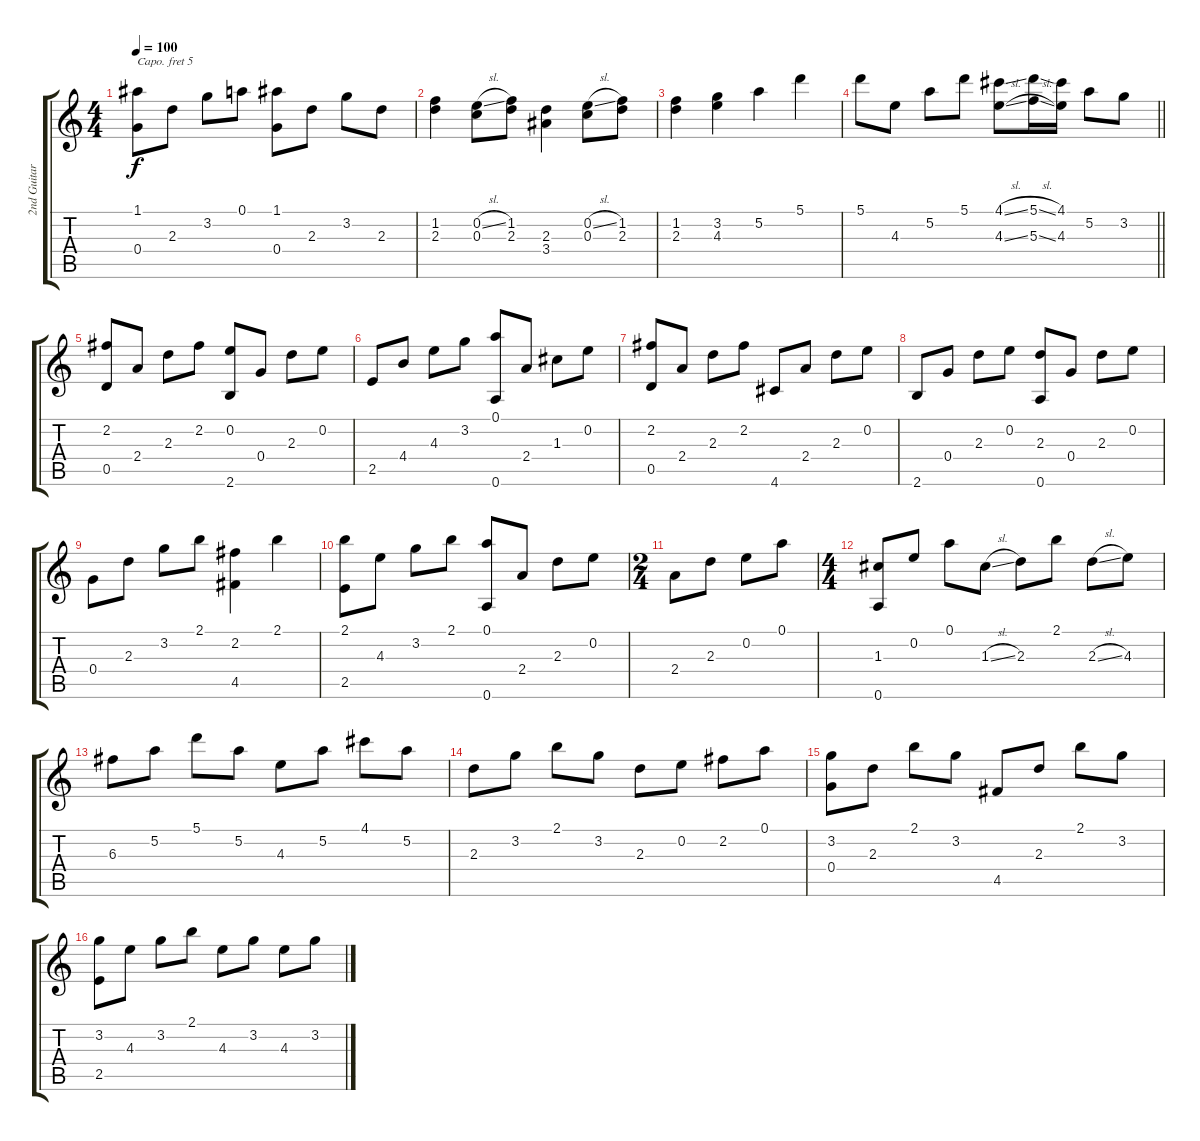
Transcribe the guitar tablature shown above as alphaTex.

\track ("2nd Guitar" "2nd Guitar") {instrument acousticguitarnylon}
\staff {score tabs}
\capo 5
\tuning (E4 B3 G3 D3 A2 E2) {hide}
\ts (4 4)
\tempo 100
\clef g2
\ks c
(1.1 0.4).8{dy f} 2.3.8 3.2.8 0.1.8 (1.1 0.4).8 2.3.8 3.2.8 2.3.8 |
(1.2 2.3).4 (0.2{sl} 0.3).8 (1.2 2.3).8 (2.3 3.4).4 (0.2{sl} 0.3).8 (1.2 2.3).8 |
(1.2 2.3).4 (3.2 4.3).4 5.2.4 5.1.4 |
\barLineRight lightlight
5.1.8 4.3.8 5.2.8 5.1.8 (4.1{sl} 4.3{sl}).8 (5.1{sl} 5.3{sl}).16 (4.1 4.3).16 5.2.8 3.2.8 |
(2.2 0.5).8 2.4.8 2.3.8 2.2.8 (0.2 2.6).8 0.4.8 2.3.8 0.2.8 |
2.5.8 4.4.8 4.3.8 3.2.8 (0.1 0.6).8 2.4.8 1.3.8 0.2.8 |
(2.2 0.5).8 2.4.8 2.3.8 2.2.8 4.6.8 2.4.8 2.3.8 0.2.8 |
2.6.8 0.4.8 2.3.8 0.2.8 (2.3 0.6).8 0.4.8 2.3.8 0.2.8 |
0.4.8 2.3.8 3.2.8 2.1.8 (2.2 4.5).4 2.1.4 |
(2.1 2.5).8 4.3.8 3.2.8 2.1.8 (0.1 0.6).8 2.4.8 2.3.8 0.2.8 |
\ts (2 4)
2.4.8 2.3.8 0.2.8 0.1.8 |
\ts (4 4)
(1.3 0.6).8 0.2.8 0.1.8 1.3{sl}.8 2.3.8 2.1.8 2.3{sl}.8 4.3.8 |
6.3.8 5.2.8 5.1.8 5.2.8 4.3.8 5.2.8 4.1.8 5.2.8 |
2.3.8 3.2.8 2.1.8 3.2.8 2.3.8 0.2.8 2.2.8 0.1.8 |
(3.2 0.4).8 2.3.8 2.1.8 3.2.8 4.5.8 2.3.8 2.1.8 3.2.8 |
(3.2 2.5).8 4.3.8 3.2.8 2.1.8 4.3.8 3.2.8 4.3.8 3.2.8
